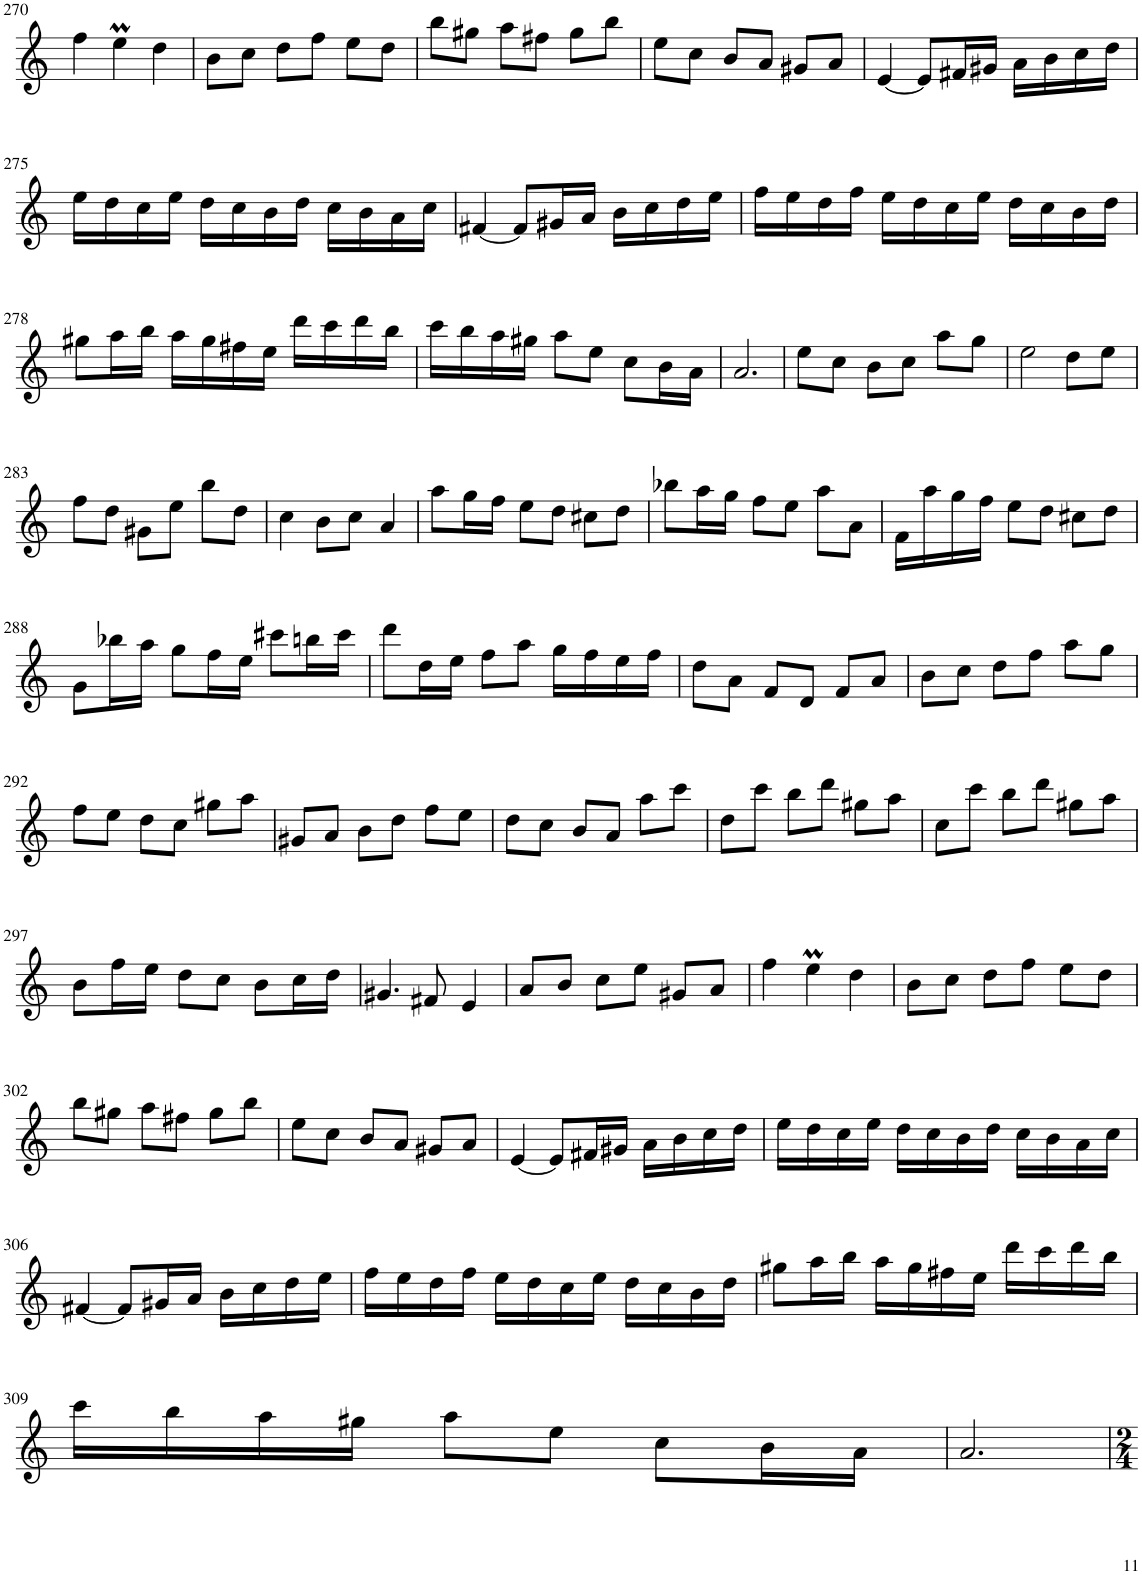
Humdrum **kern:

**kern
*part1
*staff1
*I"ハープ
!!LO:PB:g=z
*clefG2
*k[]
*M3/4
=270
4ff\
4eem\
4dd\
=271
8b\L
8cc\J
8dd\L
8ff\J
8ee\L
8dd\J
=272
8bb\L
8gg#X\J
8aa\L
8ff#X\J
8gg#\L
8bb\J
=273
8ee\L
8cc\J
8b/L
8a/J
8g#X/L
8a/J
=274
[4e/
8e/L]
16f#X/L
16g#X/JJ
16a\LL
16b\
16cc\
16dd\JJ
!!LO:LB:g=z
=275
16ee\LL
16dd\
16cc\
16ee\JJ
16dd\LL
16cc\
16b\
16dd\JJ
16cc\LL
16b\
16a\
16cc\JJ
=276
[4f#X/
8f#/L]
16g#X/L
16a/JJ
16b\LL
16cc\
16dd\
16ee\JJ
=277
16ff\LL
16ee\
16dd\
16ff\JJ
16ee\LL
16dd\
16cc\
16ee\JJ
16dd\LL
16cc\
16b\
16dd\JJ
!!LO:LB:g=z
=278
8gg#X\L
16aa\L
16bb\JJ
16aa\LL
16gg#\
16ff#X\
16ee\JJ
16ddd\LL
16ccc\
16ddd\
16bb\JJ
=279
16ccc\LL
16bb\
16aa\
16gg#X\JJ
8aa\L
8ee\J
8cc\L
16b\L
16a\JJ
=280
2.a/
=281
8ee\L
8cc\J
8b\L
8cc\J
8aa\L
8gg\J
=282
2ee\
8dd\L
8ee\J
!!LO:LB:g=z
=283
8ff\L
8dd\J
8g#X\L
8ee\J
8bb\L
8dd\J
=284
4cc\
8b\L
8cc\J
4a/
=285
8aa\L
16gg\L
16ff\JJ
8ee\L
8dd\J
8cc#X\L
8dd\J
=286
8bb-X\L
16aa\L
16gg\JJ
8ff\L
8ee\J
8aa\L
8a\J
=287
16f\LL
16aa\
16gg\
16ff\JJ
8ee\L
8dd\J
8cc#X\L
8dd\J
!!LO:LB:g=z
=288
8g\L
16bb-X\L
16aa\JJ
8gg\L
16ff\L
16ee\JJ
8ccc#X\L
16bbn\L
16ccc#\JJ
=289
8ddd\L
16dd\L
16ee\JJ
8ff\L
8aa\J
16gg\LL
16ff\
16ee\
16ff\JJ
=290
8dd\L
8a\J
8f/L
8d/J
8f/L
8a/J
=291
8b\L
8cc\J
8dd\L
8ff\J
8aa\L
8gg\J
!!LO:LB:g=z
=292
8ff\L
8ee\J
8dd\L
8cc\J
8gg#X\L
8aa\J
=293
8g#X/L
8a/J
8b\L
8dd\J
8ff\L
8ee\J
=294
8dd\L
8cc\J
8b/L
8a/J
8aa\L
8ccc\J
=295
8dd\L
8ccc\J
8bb\L
8ddd\J
8gg#X\L
8aa\J
=296
8cc\L
8ccc\J
8bb\L
8ddd\J
8gg#X\L
8aa\J
!!LO:LB:g=z
=297
8b\L
16ff\L
16ee\JJ
8dd\L
8cc\J
8b\L
16cc\L
16dd\JJ
=298
4.g#X/
8f#X/
4e/
=299
8a/L
8b/J
8cc\L
8ee\J
8g#X/L
8a/J
=300
4ff\
4eem\
4dd\
=301
8b\L
8cc\J
8dd\L
8ff\J
8ee\L
8dd\J
!!LO:LB:g=z
=302
8bb\L
8gg#X\J
8aa\L
8ff#X\J
8gg#\L
8bb\J
=303
8ee\L
8cc\J
8b/L
8a/J
8g#X/L
8a/J
=304
[4e/
8e/L]
16f#X/L
16g#X/JJ
16a\LL
16b\
16cc\
16dd\JJ
=305
16ee\LL
16dd\
16cc\
16ee\JJ
16dd\LL
16cc\
16b\
16dd\JJ
16cc\LL
16b\
16a\
16cc\JJ
!!LO:LB:g=z
=306
[4f#X/
8f#/L]
16g#X/L
16a/JJ
16b\LL
16cc\
16dd\
16ee\JJ
=307
16ff\LL
16ee\
16dd\
16ff\JJ
16ee\LL
16dd\
16cc\
16ee\JJ
16dd\LL
16cc\
16b\
16dd\JJ
=308
8gg#X\L
16aa\L
16bb\JJ
16aa\LL
16gg#\
16ff#X\
16ee\JJ
16ddd\LL
16ccc\
16ddd\
16bb\JJ
!!LO:LB:g=z
=309
16ccc\LL
16bb\
16aa\
16gg#X\JJ
8aa\L
8ee\J
8cc\L
16b\L
16a\JJ
=310
2.a/
=
*-
